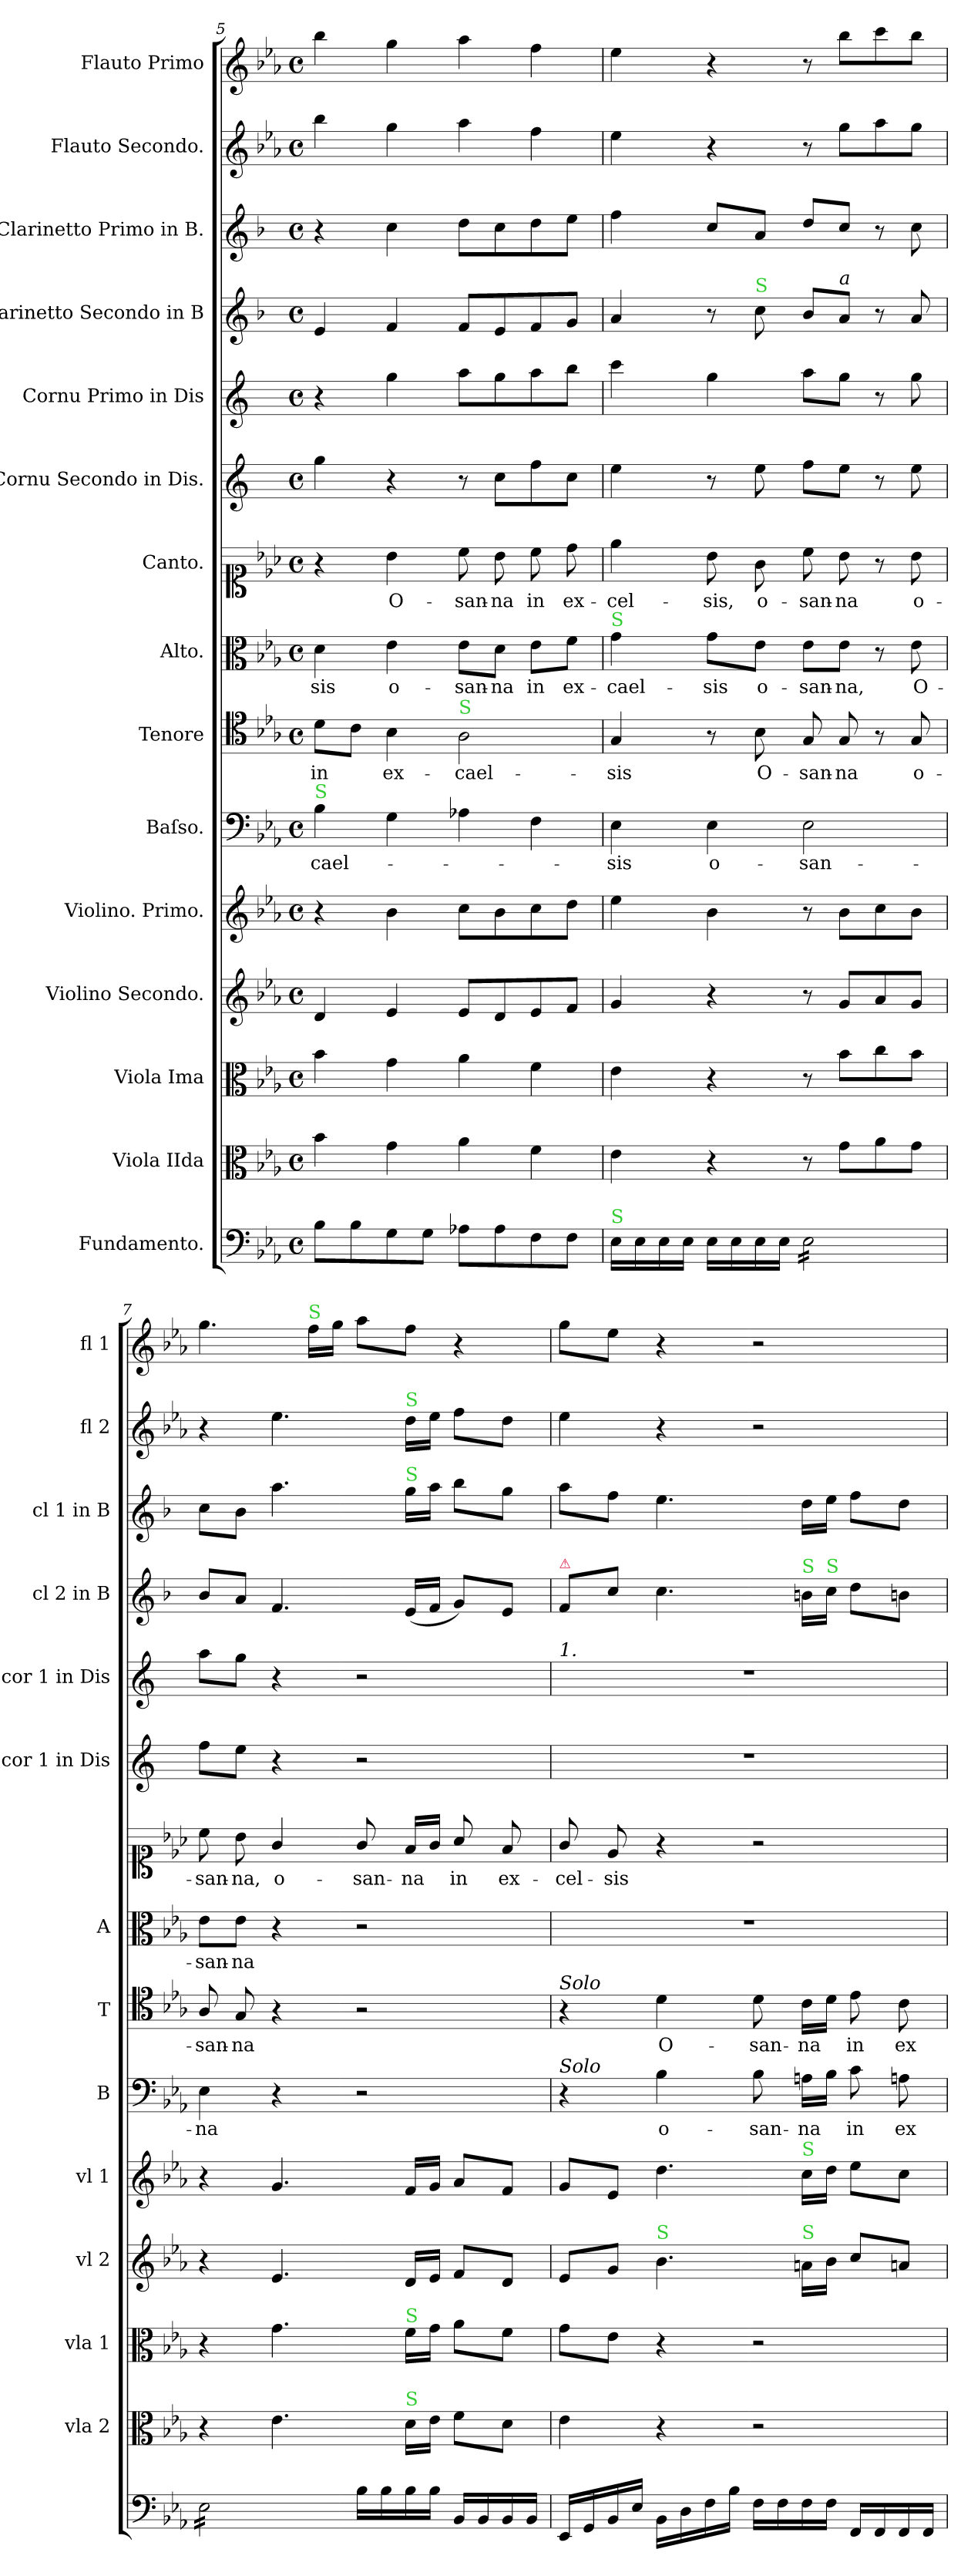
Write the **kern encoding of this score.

**kern	**dynam	**kern	**kern	**kern	**dynam	**kern	**kern	**text	**kern	**text	**kern	**text	**kern	**text	**kern	**kern	**kern	**kern	**kern	**kern
*part15	*part15	*part14	*part13	*part12	*part12	*part11	*part10	*part10	*part9	*part9	*part8	*part8	*part7	*part7	*part6	*part5	*part4	*part3	*part2	*part1
*staff15	*staff15	*staff14	*staff13	*staff12	*staff12	*staff11	*staff10	*staff10	*staff9	*staff9	*staff8	*staff8	*staff7	*staff7	*staff6	*staff5	*staff4	*staff3	*staff2	*staff1
*I"Fundamento.	*	*I"Viola IIda	*I"Viola Ima	*I"Violino Secondo.	*	*I"Violino. Primo.	*I"Baſso.	*	*I"Tenore	*	*I"Alto.	*	*I"Canto.	*	*I"Cornu Secondo in Dis.	*I"Cornu Primo in Dis	*I"Clarinetto Secondo in B	*I"Clarinetto Primo in B.	*I"Flauto Secondo.	*I"Flauto Primo
*	*	*I'vla 2	*I'vla 1	*I'vl 2	*	*I'vl 1	*I'B	*	*I'T	*	*I'A	*	*	*	*I'cor 1 in Dis	*I'cor 1 in Dis	*I'cl 2 in B	*I'cl 1 in B	*I'fl 2	*I'fl 1
*clefF4	*	*clefC3	*clefC3	*clefG2	*	*clefG2	*clefF4	*	*clefC4	*	*clefC3	*	*clefC1	*	*clefG2	*clefG2	*clefG2	*clefG2	*clefG2	*clefG2
*	*	*	*	*	*	*	*	*	*	*	*	*	*	*	*ITrd-2c-3	*ITrd-2c-3	*ITrd1c2	*ITrd1c2	*	*
*k[b-e-a-]	*	*k[b-e-a-]	*k[b-e-a-]	*k[b-e-a-]	*	*k[b-e-a-]	*k[b-e-a-]	*	*k[b-e-a-]	*	*k[b-e-a-]	*	*k[b-e-a-]	*	*k[b-e-a-]	*k[b-e-a-]	*k[b-e-a-]	*k[b-e-a-]	*k[b-e-a-]	*k[b-e-a-]
*E-:	*	*E-:	*E-:	*E-:	*	*E-:	*E-:	*	*E-:	*	*E-:	*	*E-:	*	*	*	*E-:	*E-:	*E-:	*E-:
*M4/4	*	*M4/4	*M4/4	*M4/4	*	*M4/4	*M4/4	*	*M4/4	*	*M4/4	*	*M4/4	*	*M4/4	*M4/4	*M4/4	*M4/4	*M4/4	*M4/4
*met(c)	*	*met(c)	*met(c)	*met(c)	*	*met(c)	*met(c)	*	*met(c)	*	*met(c)	*	*met(c)	*	*met(c)	*met(c)	*met(c)	*met(c)	*met(c)	*met(c)
=5	=5	=5	=5	=5	=5	=5	=5	=5	=5	=5	=5	=5	=5	=5	=5	=5	=5	=5	=5	=5
!	!	!	!	!	!	!	!LO:TX:a:color=limegreen:t=S	!	!	!	!	!	!	!	!	!	!	!	!	!
8B-\L	.	4b-\	4b-\	4d/	.	4r	4B-\	-cael-	8d\L	in	4d\	-sis	4r	.	4bb-\	4r	4d/	4r	4bb-\	4bb-\
8B-\	.	.	.	.	.	.	.	.	8c\J	.	.	.	.	.	.	.	.	.	.	.
8G\	.	4g\	4g\	4e-/	.	4b-\	4G\	.	4B-\	ex-	4e-\	o-	4b-\	O-	4r	4bb-\	4e-/	4b-\	4gg\	4gg\
8G\J	.	.	.	.	.	.	.	.	.	.	.	.	.	.	.	.	.	.	.	.
!	!	!	!	!	!	!	!	!	!LO:TX:a:color=limegreen:t=S	!	!	!	!	!	!	!	!	!	!	!
8A-X\L	.	4a-\	4a-\	8e-/L	.	8cc\L	4A-X\	.	2A-\	-cael-	8e-\L	-san-	8cc\	-san-	8r	8ccc\L	8e-/L	8cc\L	4aa-\	4aa-\
8A-\	.	.	.	8d/	.	8b-\	.	.	.	.	8d\J	-na	8b-\	-na	8ee-\L	8bb-\	8d/	8b-\	.	.
8F\	.	4f\	4f\	8e-/	.	8cc\	4F\	.	.	.	8e-\L	in	8cc\	in	8aa-\	8ccc\	8e-/	8cc\	4ff\	4ff\
8F\J	.	.	.	8f/J	.	8dd\J	.	.	.	.	8f\J	ex-	8dd\	ex-	8ee-\J	8ddd\J	8f/J	8dd\J	.	.
=6	=6	=6	=6	=6	=6	=6	=6	=6	=6	=6	=6	=6	=6	=6	=6	=6	=6	=6	=6	=6
!	!	!	!	!	!	!	!	!	!	!	!LO:TX:a:color=limegreen:t=S	!	!	!	!	!	!	!	!	!
!LO:TX:a:color=limegreen:t=S	!	!	!	!	!	!	!	!	!	!	!	!	!	!	!	!	!	!	!	!
16E-\LL	.	4e-\	4e-\	4g/	.	4ee-\	4E-\	-sis	4G/	-sis	4g\	-cael-	4ee-\	-cel-	4gg\	4eee-\	4g/	4ee-\	4ee-\	4ee-\
16E-\	.	.	.	.	.	.	.	.	.	.	.	.	.	.	.	.	.	.	.	.
16E-\	.	.	.	.	.	.	.	.	.	.	.	.	.	.	.	.	.	.	.	.
16E-\JJ	.	.	.	.	.	.	.	.	.	.	.	.	.	.	.	.	.	.	.	.
16E-\LL	.	4r	4r	4r	.	4b-\	4E-\	o-	8r	.	8g\L	-sis	8b-\	-sis,	8r	4bb-\	8r	8b-/L	4r	4r
16E-\	.	.	.	.	.	.	.	.	.	.	.	.	.	.	.	.	.	.	.	.
!	!	!	!	!	!	!	!	!	!	!	!	!	!	!	!	!	!LO:TX:a:color=limegreen:t=S	!	!	!
16E-\	.	.	.	.	.	.	.	.	8B-\	O-	8e-\J	o-	8g\	o-	8gg\	.	8b-\	8g/J	.	.
16E-\JJ	.	.	.	.	.	.	.	.	.	.	.	.	.	.	.	.	.	.	.	.
*tremolo	*	*	*	*	*	*	*	*	*	*	*	*	*	*	*	*	*	*	*	*
16E-\LL	.	8r	8r	8r	.	8r	2E-\	-san-	8G/	-san-	8e-\L	-san-	8cc\	-san-	8aa-\L	8ccc\L	8a-/L	8cc/L	8r	8r
16E-\	.	.	.	.	.	.	.	.	.	.	.	.	.	.	.	.	.	.	.	.
!	!	!	!	!	!	!	!	!	!	!	!	!	!	!	!	!	!LO:TX:a:i:t=a	!	!	!
16E-\	.	8g\L	8b-\L	8g/L	.	8b-\L	.	.	8G/	-na	8e-\J	-na,	8b-\	-na	8gg\J	8bb-\J	8g/J	8b-/J	8gg\L	8bb-\L
16E-\	.	.	.	.	.	.	.	.	.	.	.	.	.	.	.	.	.	.	.	.
16E-\	.	8a-\	8cc\	8a-/	.	8cc\	.	.	8r	.	8r	.	8r	.	8r	8r	8r	8r	8aa-\	8ccc\
16E-\	.	.	.	.	.	.	.	.	.	.	.	.	.	.	.	.	.	.	.	.
16E-\	.	8g\J	8b-\J	8g/J	.	8b-\J	.	.	8G/	o-	8e-\	O-	8b-\	o-	8gg\	8bb-\	8g/	8b-\	8gg\J	8bb-\J
16E-\JJ	.	.	.	.	.	.	.	.	.	.	.	.	.	.	.	.	.	.	.	.
=7	=7	=7	=7	=7	=7	=7	=7	=7	=7	=7	=7	=7	=7	=7	=7	=7	=7	=7	=7	=7
!	!LO:DY:b	!	!	!	!	!	!	!	!	!	!	!	!	!	!	!	!	!	!	!
16E-\LL	po	4r	4r	4r	.	4r	4E-\	-na	8A-/	-san-	8e-\L	-san-	8cc\	-san-	8aa-\L	8ccc\L	8a-/L	8b-\L	4r	4.gg\
16E-\	.	.	.	.	.	.	.	.	.	.	.	.	.	.	.	.	.	.	.	.
16E-\	.	.	.	.	.	.	.	.	8G/	-na	8e-\J	-na	8b-\	-na,	8gg\J	8bb-\J	8g/J	8a-\J	.	.
16E-\	.	.	.	.	.	.	.	.	.	.	.	.	.	.	.	.	.	.	.	.
!	!	!	!	!	!LO:DY:b	!	!	!	!	!	!	!	!	!	!	!	!	!	!	!
16E-\	.	4.e-\	4.g\	4.e-/	po&colon;	4.g/	4r	.	4r	.	4r	.	4g/	o-	4r	4r	4.e-/	4.gg\	4.ee-\	.
16E-\	.	.	.	.	.	.	.	.	.	.	.	.	.	.	.	.	.	.	.	.
!	!	!	!	!	!	!	!	!	!	!	!	!	!	!	!	!	!	!	!	!LO:TX:a:color=limegreen:t=S
16E-\	.	.	.	.	.	.	.	.	.	.	.	.	.	.	.	.	.	.	.	16ff\LL
16E-\JJ	.	.	.	.	.	.	.	.	.	.	.	.	.	.	.	.	.	.	.	16gg\JJ
*Xtremolo	*	*	*	*	*	*	*	*	*	*	*	*	*	*	*	*	*	*	*	*
16B-\LL	.	.	.	.	.	.	2r	.	2r	.	2r	.	8g/	-san-	2r	2r	.	.	.	8aa-\L
16B-\	.	.	.	.	.	.	.	.	.	.	.	.	.	.	.	.	.	.	.	.
!	!	!	!	!	!	!	!	!	!	!	!	!	!	!	!	!	!	!	!LO:TX:a:color=limegreen:t=S	!
!	!	!	!	!	!	!	!	!	!	!	!	!	!	!	!	!	!	!LO:TX:a:color=limegreen:t=S	!	!
!	!	!	!LO:TX:a:color=limegreen:t=S	!	!	!	!	!	!	!	!	!	!	!	!	!	!	!	!	!
!	!	!LO:TX:a:color=limegreen:t=S	!	!	!	!	!	!	!	!	!	!	!	!	!	!	!	!	!	!
16B-\	.	16d\LL	16f\LL	16d/LL	.	16f/LL	.	.	.	.	.	.	16f/LL	-na	.	.	(16d/LL	16ff\LL	16dd\LL	8ff\J
16B-\JJ	.	16e-\JJ	16g\JJ	16e-/JJ	.	16g/JJ	.	.	.	.	.	.	16g/JJ	.	.	.	16e-/JJ	16gg\JJ	16ee-\JJ	.
16BB-/LL	.	8f\L	8a-\L	8f/L	.	8a-/L	.	.	.	.	.	.	8a-/	in	.	.	8f/L)	8aa-\L	8ff\L	4r
16BB-/	.	.	.	.	.	.	.	.	.	.	.	.	.	.	.	.	.	.	.	.
16BB-/	.	8d\J	8f\J	8d/J	.	8f/J	.	.	.	.	.	.	8f/	ex-	.	.	8d/J	8ff\J	8dd\J	.
16BB-/JJ	.	.	.	.	.	.	.	.	.	.	.	.	.	.	.	.	.	.	.	.
=8	=8	=8	=8	=8	=8	=8	=8	=8	=8	=8	=8	=8	=8	=8	=8	=8	=8	=8	=8	=8
!	!	!	!	!	!	!	!	!	!	!	!	!	!	!	!	!	!LO:TX:a:color=crimson:t=⚠	!	!	!
!	!	!	!	!	!	!	!	!	!	!	!	!	!	!	!	!LO:TX:a:i:t=1.	!	!	!	!
!	!	!	!	!	!	!	!	!	!LO:TX:a:i:t=Solo	!	!	!	!	!	!	!	!	!	!	!
!	!	!	!	!	!	!	!LO:TX:a:i:t=Solo	!	!	!	!	!	!	!	!	!	!	!	!	!
16EE-/LL	.	4e-\	8g\L	8e-/L	.	8g/L	4r	.	4r	.	1r	.	8g/	-cel-	1r	1r	8e-/L	8gg\L	4ee-\	8gg\L
16GG/	.	.	.	.	.	.	.	.	.	.	.	.	.	.	.	.	.	.	.	.
16BB-/	.	.	8e-\J	8g/J	.	8e-/J	.	.	.	.	.	.	8e-/	-sis	.	.	8b-\J	8ee-\J	.	8ee-\J
16E-/JJ	.	.	.	.	.	.	.	.	.	.	.	.	.	.	.	.	.	.	.	.
!	!	!	!	!LO:TX:a:color=limegreen:t=S	!	!	!	!	!	!	!	!	!	!	!	!	!	!	!	!
16BB-\LL	.	4r	4r	4.b-\	.	4.dd\	4B-\	o-	4d\	O-	.	.	4r	.	.	.	4.b-\	4.dd\	4r	4r
16D\	.	.	.	.	.	.	.	.	.	.	.	.	.	.	.	.	.	.	.	.
16F\	.	.	.	.	.	.	.	.	.	.	.	.	.	.	.	.	.	.	.	.
16B-\JJ	.	.	.	.	.	.	.	.	.	.	.	.	.	.	.	.	.	.	.	.
16F\LL	.	2r	2r	.	.	.	8B-\	-san-	8d\	-san-	.	.	2r	.	.	.	.	.	2r	2r
16F\	.	.	.	.	.	.	.	.	.	.	.	.	.	.	.	.	.	.	.	.
!	!	!	!	!	!	!	!	!	!	!	!	!	!	!	!	!	!LO:TX:a:color=limegreen:t=S	!	!	!
!	!	!	!	!	!	!LO:TX:a:color=limegreen:t=S	!	!	!	!	!	!	!	!	!	!	!	!	!	!
!	!	!	!	!LO:TX:a:color=limegreen:t=S	!	!	!	!	!	!	!	!	!	!	!	!	!	!	!	!
16F\	.	.	.	16an\LL	.	16cc\LL	16An\LL	-na	16c\LL	-na	.	.	.	.	.	.	16an\LL	16cc\LL	.	.
!	!	!	!	!	!	!	!	!	!	!	!	!	!	!	!	!	!LO:TX:a:color=limegreen:t=S	!	!	!
16F\JJ	.	.	.	16b-\JJ	.	16dd\JJ	16B-\JJ	.	16d\JJ	.	.	.	.	.	.	.	16b-\JJ	16dd\JJ	.	.
16FF/LL	.	.	.	8cc/L	.	8ee-\L	8c\	in	8e-\	in	.	.	.	.	.	.	8cc\L	8ee-\L	.	.
16FF/	.	.	.	.	.	.	.	.	.	.	.	.	.	.	.	.	.	.	.	.
16FF/	.	.	.	8an/J	.	8cc\J	8An\	ex-	8c\	ex-	.	.	.	.	.	.	8an\J	8cc\J	.	.
16FF/JJ	.	.	.	.	.	.	.	.	.	.	.	.	.	.	.	.	.	.	.	.
=	=	=	=	=	=	=	=	=	=	=	=	=	=	=	=	=	=	=	=	=
*-	*-	*-	*-	*-	*-	*-	*-	*-	*-	*-	*-	*-	*-	*-	*-	*-	*-	*-	*-	*-
